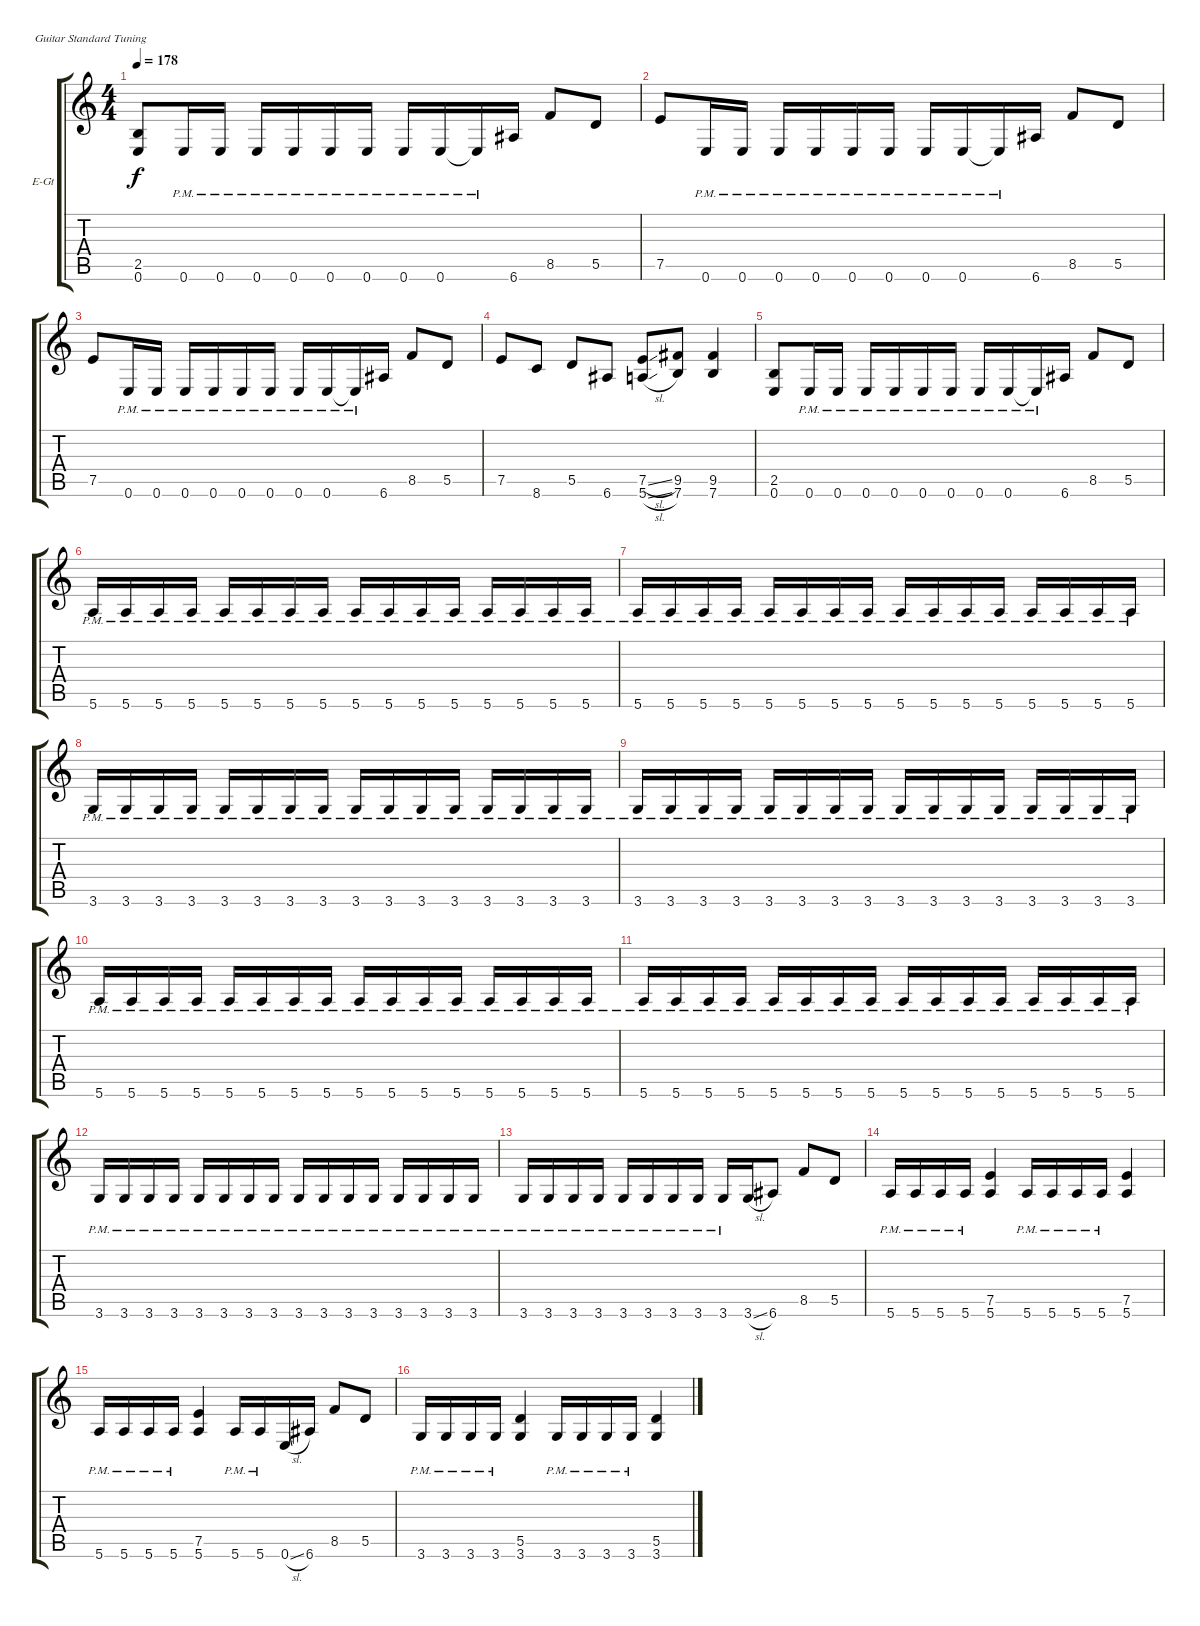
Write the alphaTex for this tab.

\bracketExtendMode groupsimilarinstruments
\firstSystemTrackNameOrientation horizontal
\otherSystemsTrackNameOrientation horizontal
\track ("James Hetfield" "E-Gt") {instrument distortionguitar}
\staff {score tabs}
\tuning (E4 B3 G3 D3 A2 E2)
\ts (4 4)
\tempo 178
\clef g2
\ks c
(2.5 0.6).8{dy f} 0.6{pm}.16 0.6{pm}.16 0.6{pm}.16 0.6{pm}.16 0.6{pm}.16 0.6{pm}.16 0.6{pm}.16 0.6{pm}.16 0.6{pm t}.16 6.6.16 8.5.8 5.5.8 |
7.5.8 0.6{pm}.16 0.6{pm}.16 0.6{pm}.16 0.6{pm}.16 0.6{pm}.16 0.6{pm}.16 0.6{pm}.16 0.6{pm}.16 0.6{pm t}.16 6.6.16 8.5.8 5.5.8 |
7.5.8 0.6{pm}.16 0.6{pm}.16 0.6{pm}.16 0.6{pm}.16 0.6{pm}.16 0.6{pm}.16 0.6{pm}.16 0.6{pm}.16 0.6{pm t}.16 6.6.16 8.5.8 5.5.8 |
7.5.8 8.6.8 5.5.8 6.6.8 (7.5{sl} 5.6{sl}).8 (9.5 7.6).8 (9.5 7.6).4 |
(2.5 0.6).8 0.6{pm}.16 0.6{pm}.16 0.6{pm}.16 0.6{pm}.16 0.6{pm}.16 0.6{pm}.16 0.6{pm}.16 0.6{pm}.16 0.6{pm t}.16 6.6.16 8.5.8 5.5.8 |
5.6{pm}.16 5.6{pm}.16 5.6{pm}.16 5.6{pm}.16 5.6{pm}.16 5.6{pm}.16 5.6{pm}.16 5.6{pm}.16 5.6{pm}.16 5.6{pm}.16 5.6{pm}.16 5.6{pm}.16 5.6{pm}.16 5.6{pm}.16 5.6{pm}.16 5.6{pm}.16 |
5.6{pm}.16 5.6{pm}.16 5.6{pm}.16 5.6{pm}.16 5.6{pm}.16 5.6{pm}.16 5.6{pm}.16 5.6{pm}.16 5.6{pm}.16 5.6{pm}.16 5.6{pm}.16 5.6{pm}.16 5.6{pm}.16 5.6{pm}.16 5.6{pm}.16 5.6{pm}.16 |
3.6{pm}.16 3.6{pm}.16 3.6{pm}.16 3.6{pm}.16 3.6{pm}.16 3.6{pm}.16 3.6{pm}.16 3.6{pm}.16 3.6{pm}.16 3.6{pm}.16 3.6{pm}.16 3.6{pm}.16 3.6{pm}.16 3.6{pm}.16 3.6{pm}.16 3.6{pm}.16 |
3.6{pm}.16 3.6{pm}.16 3.6{pm}.16 3.6{pm}.16 3.6{pm}.16 3.6{pm}.16 3.6{pm}.16 3.6{pm}.16 3.6{pm}.16 3.6{pm}.16 3.6{pm}.16 3.6{pm}.16 3.6{pm}.16 3.6{pm}.16 3.6{pm}.16 3.6{pm}.16 |
5.6{pm}.16 5.6{pm}.16 5.6{pm}.16 5.6{pm}.16 5.6{pm}.16 5.6{pm}.16 5.6{pm}.16 5.6{pm}.16 5.6{pm}.16 5.6{pm}.16 5.6{pm}.16 5.6{pm}.16 5.6{pm}.16 5.6{pm}.16 5.6{pm}.16 5.6{pm}.16 |
5.6{pm}.16 5.6{pm}.16 5.6{pm}.16 5.6{pm}.16 5.6{pm}.16 5.6{pm}.16 5.6{pm}.16 5.6{pm}.16 5.6{pm}.16 5.6{pm}.16 5.6{pm}.16 5.6{pm}.16 5.6{pm}.16 5.6{pm}.16 5.6{pm}.16 5.6{pm}.16 |
3.6{pm}.16 3.6{pm}.16 3.6{pm}.16 3.6{pm}.16 3.6{pm}.16 3.6{pm}.16 3.6{pm}.16 3.6{pm}.16 3.6{pm}.16 3.6{pm}.16 3.6{pm}.16 3.6{pm}.16 3.6{pm}.16 3.6{pm}.16 3.6{pm}.16 3.6{pm}.16 |
3.6{pm}.16 3.6{pm}.16 3.6{pm}.16 3.6{pm}.16 3.6{pm}.16 3.6{pm}.16 3.6{pm}.16 3.6{pm}.16 3.6{pm}.16 3.6{sl}.16 6.6.8 8.5.8 5.5.8 |
5.6{pm}.16 5.6{pm}.16 5.6{pm}.16 5.6{pm}.16 (7.5 5.6).4 5.6{pm}.16 5.6{pm}.16 5.6{pm}.16 5.6{pm}.16 (7.5 5.6).4 |
5.6{pm}.16 5.6{pm}.16 5.6{pm}.16 5.6{pm}.16 (7.5 5.6).4 5.6{pm}.16 5.6{pm}.16 0.6{sl}.16 6.6.16 8.5.8 5.5.8 |
3.6{pm}.16 3.6{pm}.16 3.6{pm}.16 3.6{pm}.16 (5.5 3.6).4 3.6{pm}.16 3.6{pm}.16 3.6{pm}.16 3.6{pm}.16 (5.5 3.6).4
